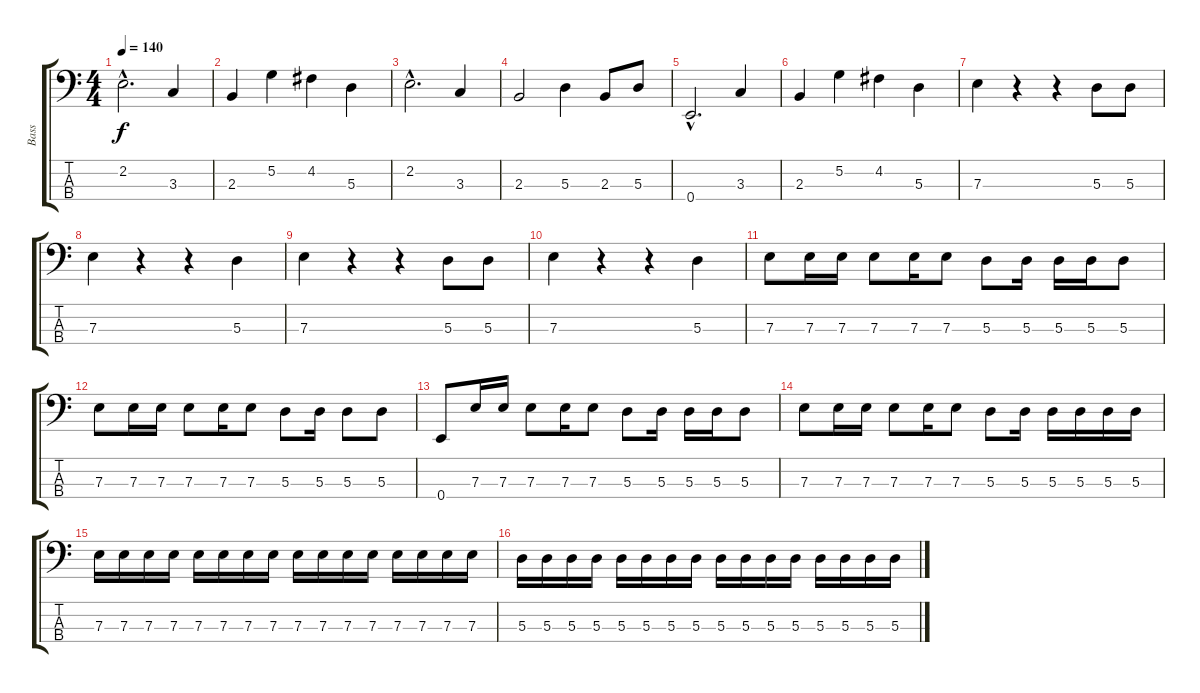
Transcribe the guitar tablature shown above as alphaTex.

\track ("Bass" "Bass") {instrument slapbass1}
\staff {score tabs}
\tuning (G2 D2 A1 E1) {hide}
\ts (4 4)
\tempo 140
\clef f4
\ks c
2.2{hac}.2{d dy f} 3.3.4 |
2.3.4 5.2.4 4.2.4 5.3.4 |
2.2{hac}.2{d} 3.3.4 |
2.3.2 5.3.4 2.3.8 5.3.8 |
0.4{hac}.2{d} 3.3.4 |
2.3.4 5.2.4 4.2.4 5.3.4 |
7.3.4 r.4 r.4 5.3.8 5.3.8 |
7.3.4 r.4 r.4 5.3.4 |
7.3.4 r.4 r.4 5.3.8 5.3.8 |
7.3.4 r.4 r.4 5.3.4 |
7.3.8 7.3.16 7.3.16 7.3.8 7.3.16 7.3.8 5.3.8 5.3.16 5.3.16 5.3.16 5.3.8 |
7.3.8 7.3.16 7.3.16 7.3.8 7.3.16 7.3.8 5.3.8 5.3.16 5.3.8 5.3.8 |
0.4.8 7.3.16 7.3.16 7.3.8 7.3.16 7.3.8 5.3.8 5.3.16 5.3.16 5.3.16 5.3.8 |
7.3.8 7.3.16 7.3.16 7.3.8 7.3.16 7.3.8 5.3.8 5.3.16 5.3.16 5.3.16 5.3.16 5.3.16 |
7.3.16 7.3.16 7.3.16 7.3.16 7.3.16 7.3.16 7.3.16 7.3.16 7.3.16 7.3.16 7.3.16 7.3.16 7.3.16 7.3.16 7.3.16 7.3.16 |
5.3.16 5.3.16 5.3.16 5.3.16 5.3.16 5.3.16 5.3.16 5.3.16 5.3.16 5.3.16 5.3.16 5.3.16 5.3.16 5.3.16 5.3.16 5.3.16
